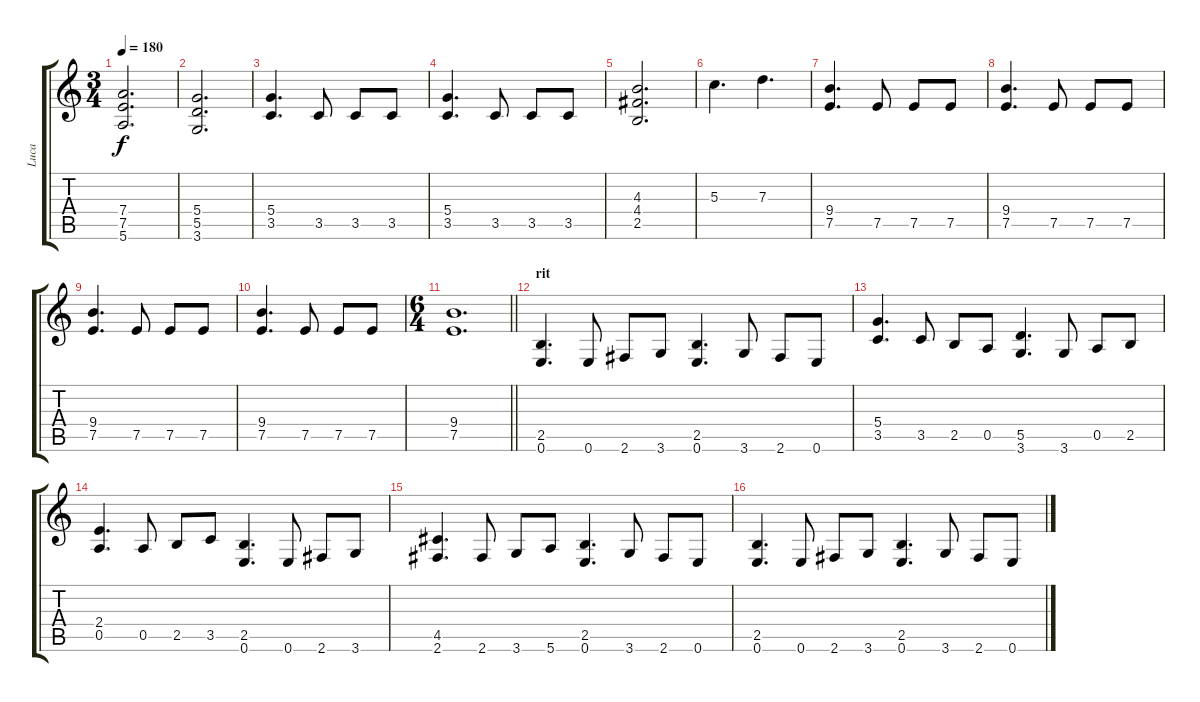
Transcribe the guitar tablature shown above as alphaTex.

\track ("Luca" "Luca") {instrument distortionguitar}
\staff {score tabs}
\tuning (E4 B3 G3 D3 A2 E2) {hide}
\ts (3 4)
\tempo 180
\clef g2
\ks c
(7.4 7.5 5.6).2{d dy f} |
(5.4 5.5 3.6).2{d} |
(5.4 3.5).4{d} 3.5.8 3.5.8 3.5.8 |
(5.4 3.5).4{d} 3.5.8 3.5.8 3.5.8 |
(4.3 4.4 2.5).2{d} |
5.3.4{d} 7.3.4{d} |
(9.4 7.5).4{d} 7.5.8 7.5.8 7.5.8 |
(9.4 7.5).4{d} 7.5.8 7.5.8 7.5.8 |
(9.4 7.5).4{d} 7.5.8 7.5.8 7.5.8 |
(9.4 7.5).4{d} 7.5.8 7.5.8 7.5.8 |
\ts (6 4)
\barLineRight lightlight
(9.4 7.5).1{d} |
\section ("" "rit")
(2.5 0.6).4{d} 0.6.8 2.6.8 3.6.8 (2.5 0.6).4{d} 3.6.8 2.6.8 0.6.8 |
(5.4 3.5).4{d} 3.5.8 2.5.8 0.5.8 (5.5 3.6).4{d} 3.6.8 0.5.8 2.5.8 |
(2.4 0.5).4{d} 0.5.8 2.5.8 3.5.8 (2.5 0.6).4{d} 0.6.8 2.6.8 3.6.8 |
(4.5 2.6).4{d} 2.6.8 3.6.8 5.6.8 (2.5 0.6).4{d} 3.6.8 2.6.8 0.6.8 |
(2.5 0.6).4{d} 0.6.8 2.6.8 3.6.8 (2.5 0.6).4{d} 3.6.8 2.6.8 0.6.8
